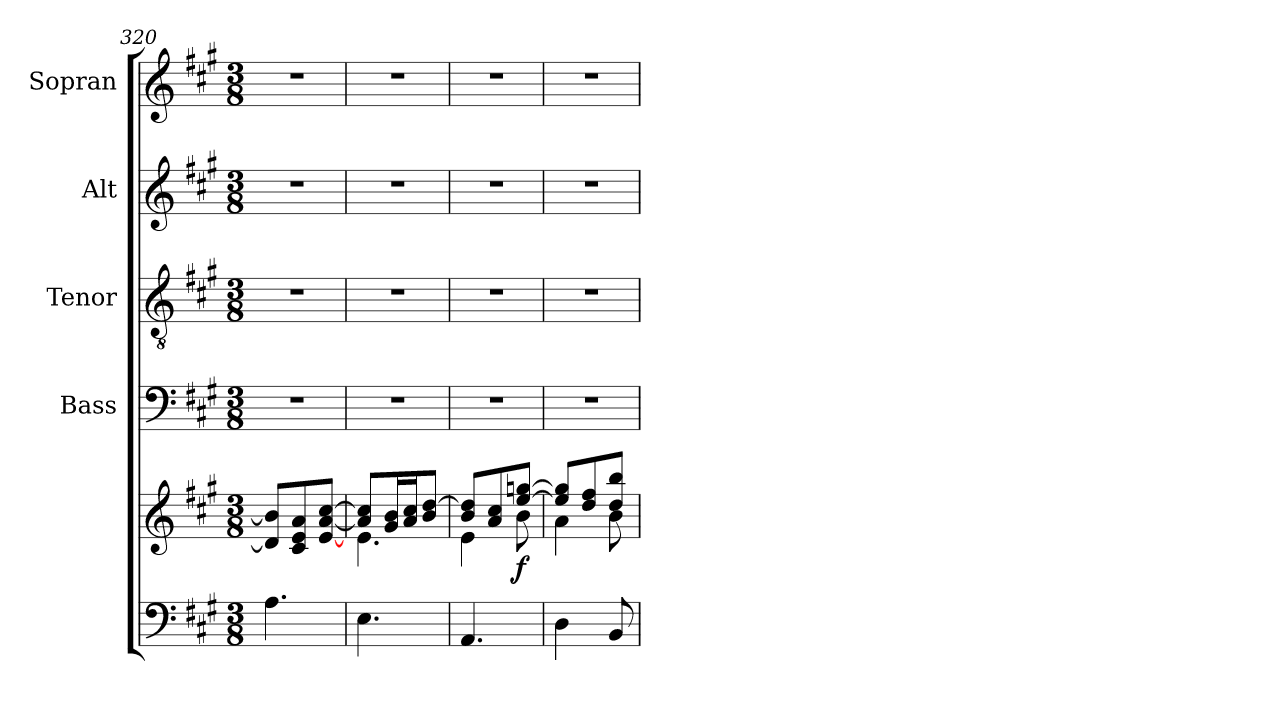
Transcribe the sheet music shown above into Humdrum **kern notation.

**kern	**kern	**dynam	**kern	**kern	**kern	**kern
*part5	*part5	*part5	*part4	*part3	*part2	*part1
*staff6	*staff5	*staff5/6	*staff4	*staff3	*staff2	*staff1
*	*	*	*I"Bass	*I"Tenor	*I"Alt	*I"Sopran
*	*	*	*I'B.	*I'T.	*I'A.	*I'S.
*clefF4	*clefG2	*	*clefF4	*clefGv2	*clefG2	*clefG2
*k[f#c#g#]	*k[f#c#g#]	*	*k[f#c#g#]	*k[f#c#g#]	*k[f#c#g#]	*k[f#c#g#]
*A:	*A:	*	*A:	*A:	*A:	*A:
*M3/8	*M3/8	*	*M3/8	*M3/8	*M3/8	*M3/8
=320	=320	=320	=320	=320	=320	=320
4.A\	8d/] 8b/]L	.	4.r	4.r	4.r	4.r
.	8c#/ 8e/ 8a/	.	.	.	.	.
.	[8e/ [8a/ [8cc#/J	.	.	.	.	.
=321	=321	=321	=321	=321	=321	=321
*	*^	*	*	*	*	*
4.E\	8a/] 8cc#/]L	4.e\	.	4.r	4.r	4.r	4.r
.	16g#/ 16b/L	.	.	.	.	.	.
.	16a/ 16cc#/J	.	.	.	.	.	.
.	8b/ [>8dd/J	.	.	.	.	.	.
=322	=322	=322	=322	=322	=322	=322	=322
4.AA/	8b/ 8dd/]L	4e\	.	4.r	4.r	4.r	4.r
.	8a/ 8cc#/	.	.	.	.	.	.
!	!	!	!LO:DY:b	!	!	!	!
.	[>8ee/ [>8ggn/J	8b\	f	.	.	.	.
=323	=323	=323	=323	=323	=323	=323	=323
4D\	8ee/] 8gg/]L	4a\	.	4.r	4.r	4.r	4.r
.	8dd/ 8ff#/	.	.	.	.	.	.
8BB/	8dd/ 8bb/J	8b\	.	.	.	.	.
*	*v	*v	*	*	*	*	*
=	=	=	=	=	=	=
*-	*-	*-	*-	*-	*-	*-
